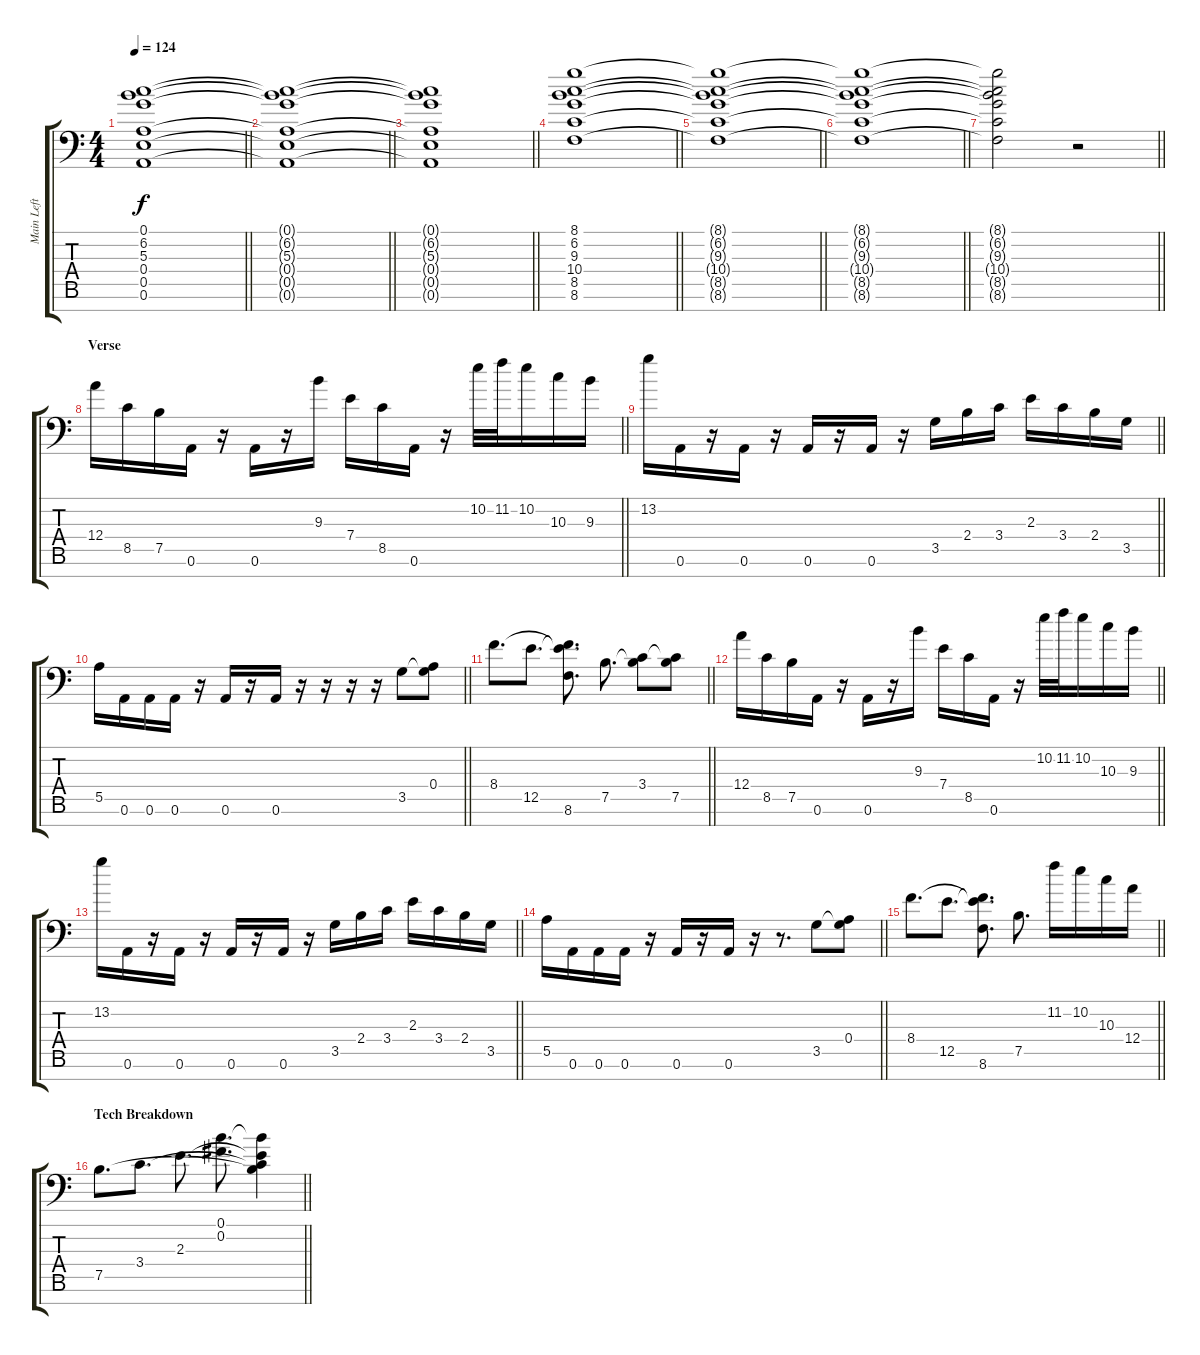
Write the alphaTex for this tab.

\track ("Main Left" "Main Left") {instrument distortionguitar}
\staff {score tabs}
\tuning (B3 Gb3 D3 A2 E2 A1 E1) {hide}
\ts (4 4)
\tempo 124
\clef f4
\barLineRight lightlight
\ks c
(0.1{t} 6.2{t} 5.3{t} 0.4{t} 0.5{t} 0.6{t}).1{dy f} |
\barLineRight lightlight
(0.1{t} 6.2{t} 5.3{t} 0.4{t} 0.5{t} 0.6{t}).1 |
\barLineRight lightlight
(0.1{t} 6.2{t} 5.3{t} 0.4{t} 0.5{t} 0.6{t}).1 |
\barLineRight lightlight
(8.1 6.2 9.3 10.4 8.5 8.6).1 |
\barLineRight lightlight
(8.1{t} 6.2{t} 9.3{t} 10.4{t} 8.5{t} 8.6{t}).1 |
\barLineRight lightlight
(8.1{t} 6.2{t} 9.3{t} 10.4{t} 8.5{t} 8.6{t}).1 |
\barLineRight lightlight
(8.1{t} 6.2{t} 9.3{t} 10.4{t} 8.5{t} 8.6{t}).2 r.2 |
\section ("" "Verse")
\barLineRight lightlight
12.4.16 8.5.16 7.5.16 0.6.16 r.16 0.6.16 r.16 9.3.16 7.4.16 8.5.16 0.6.16 r.16 10.2.32 11.2.32 10.2.16 10.3.16 9.3.16 |
\barLineRight lightlight
13.2.16 0.6.16 r.16 0.6.16 r.16 0.6.16 r.16 0.6.16 r.16 3.5.16 2.4.16 3.4.16 2.3.16 3.4.16 2.4.16 3.5.16 |
\barLineRight lightlight
5.5.16 0.6.16 0.6.16 0.6.16 r.16 0.6.16 r.16 0.6.16 r.16 r.16 r.16 r.16 3.5.8 (0.4 3.5{t}).8 |
\barLineRight lightlight
8.4.8{d} 12.5.8{d} (8.4{t} 12.5{t} 8.6).8{d} 7.5.8{d} (3.4 7.5{t}).8 (3.4{t} 7.5).8 |
\barLineRight lightlight
12.4.16 8.5.16 7.5.16 0.6.16 r.16 0.6.16 r.16 9.3.16 7.4.16 8.5.16 0.6.16 r.16 10.2.32 11.2.32 10.2.16 10.3.16 9.3.16 |
\barLineRight lightlight
13.2.16 0.6.16 r.16 0.6.16 r.16 0.6.16 r.16 0.6.16 r.16 3.5.16 2.4.16 3.4.16 2.3.16 3.4.16 2.4.16 3.5.16 |
\barLineRight lightlight
5.5.16 0.6.16 0.6.16 0.6.16 r.16 0.6.16 r.16 0.6.16 r.16 r.8{d} 3.5.8 (0.4 3.5{t}).8 |
\barLineRight lightlight
8.4.8{d} 12.5.8{d} (8.4{t} 12.5{t} 8.6).8{d} 7.5.8{d} 11.2.16 10.2.16 10.3.16 12.4.16 |
\section ("" "Tech Breakdown")
\barLineRight lightlight
7.5.8{d} 3.4.8{d} 2.3.8{d} (0.1 0.2).8{d} (0.1{t} 2.3{t} 3.4{t} 7.5{t}).4
